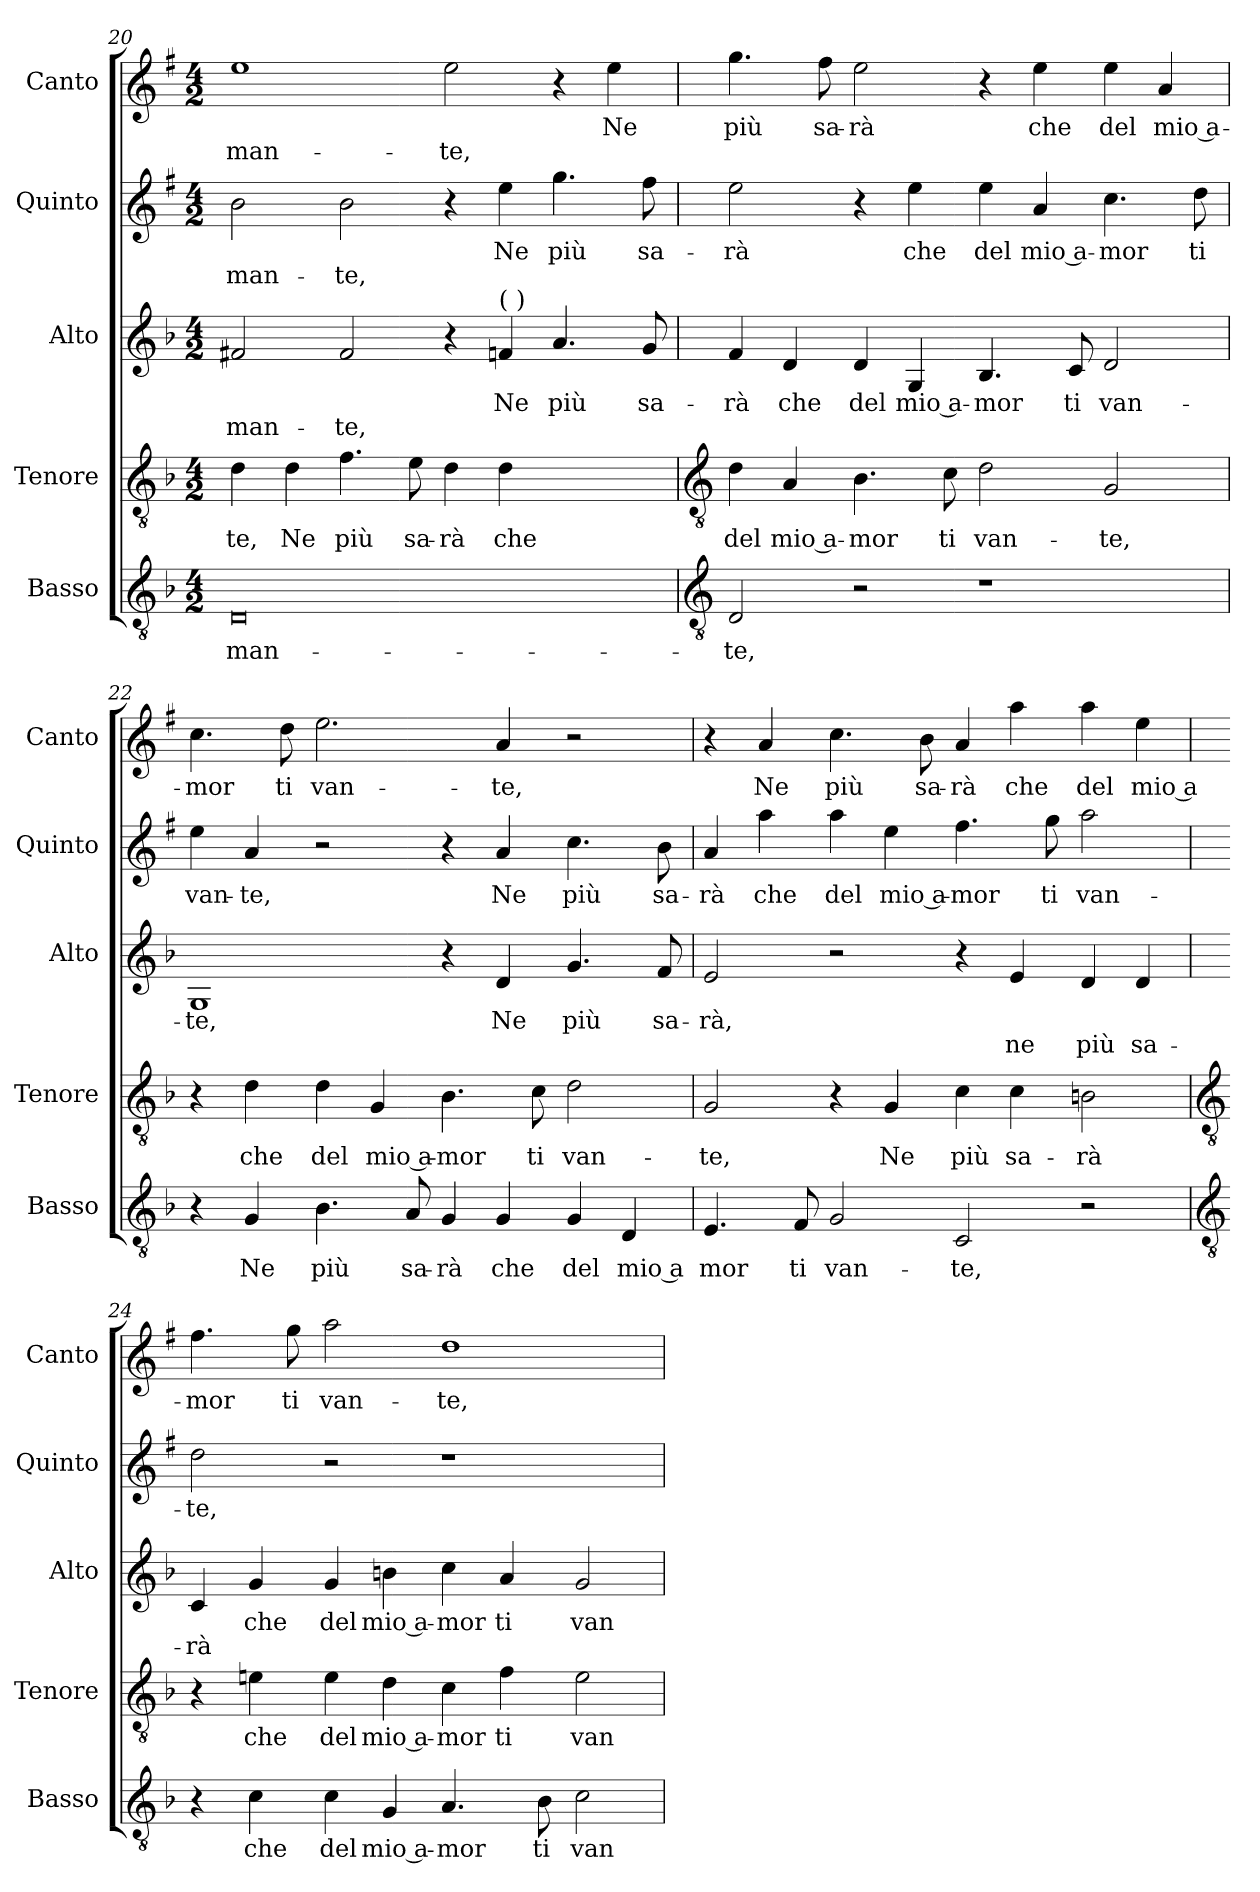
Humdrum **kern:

**kern	**text	**kern	**text	**kern	**text	**text	**kern	**text	**text	**kern	**text	**text
*part5	*part5	*part4	*part4	*part3	*part3	*part3	*part2	*part2	*part2	*part1	*part1	*part1
*staff5	*staff5	*staff4	*staff4	*staff3	*staff3	*staff3	*staff2	*staff2	*staff2	*staff1	*staff1	*staff1
*I"Basso	*	*I"Tenore	*	*I"Alto	*	*	*I"Quinto	*	*	*I"Canto	*	*
*I'Basso	*	*I'Tenore	*	*I'Alto	*	*	*I'Quinto	*	*	*I'Canto	*	*
*clefGv2	*	*clefGv2	*	*clefG2	*	*	*clefG2	*	*	*clefG2	*	*
*	*	*	*	*	*	*	*ITrd1c2	*	*	*ITrd1c2	*	*
*k[b-]	*	*k[b-]	*	*k[b-]	*	*	*k[b-]	*	*	*k[b-]	*	*
*F:	*	*F:	*	*F:	*	*	*F:	*	*	*F:	*	*
*M4/2	*	*M4/2	*	*M4/2	*	*	*M4/2	*	*	*M4/2	*	*
=20	=20	=20	=20	=20	=20	=20	=20	=20	=20	=20	=20	=20
!	!LO:LY:b	!	!LO:LY:b	!	!	!LO:LY:b	!	!	!LO:LY:b	!	!	!LO:LY:b
0D	-man-	4d	-te,	2f#X	.	-man-	2a	.	-man-	1dd	.	-man-
!	!	!	!LO:LY:b	!	!	!	!	!	!	!	!	!
.	.	4d	Ne	.	.	.	.	.	.	.	.	.
!	!	!	!LO:LY:b	!	!	!LO:LY:b	!	!	!LO:LY:b	!	!	!
.	.	4.f	più	2f#	.	-te,	2a	.	-te,	.	.	.
!	!	!	!LO:LY:b	!	!	!	!	!	!	!	!	!
.	.	8e	sa-	.	.	.	.	.	.	.	.	.
!	!	!	!LO:LY:b	!	!	!	!	!	!	!	!	!LO:LY:b
.	.	4d	-rà	4r	.	.	4r	.	.	2dd	.	-te,
!	!	!	!	!LO:TX:a:t=(  )	!	!	!	!	!	!	!	!
!	!	!	!LO:LY:b	!	!LO:LY:b	!	!	!LO:LY:b	!	!	!	!
.	.	4d	che	4f	Ne	.	4dd	Ne	.	.	.	.
!	!	!	!	!	!LO:LY:b	!	!	!LO:LY:b	!	!	!	!
.	.	2ryy	.	4.a	più	.	4.ff	più	.	4r	.	.
!	!	!	!	!	!	!	!	!	!	!	!LO:LY:b	!
.	.	.	.	.	.	.	.	.	.	4dd	Ne	.
!	!	!	!	!	!LO:LY:b	!	!	!LO:LY:b	!	!	!	!
.	.	.	.	8g	sa-	.	8ee	sa-	.	.	.	.
!!LO:LB:g=z
=21	=21	=21	=21	=21	=21	=21	=21	=21	=21	=21	=21	=21
*clefGv2	*	*clefGv2	*	*	*	*	*	*	*	*	*	*
!	!LO:LY:b	!	!LO:LY:b	!	!LO:LY:b	!	!	!LO:LY:b	!	!	!LO:LY:b	!
2D	-te,	4d	del	4f	-rà	.	2dd	-rà	.	4.ff	più	.
!	!	!	!LO:LY:b	!	!LO:LY:b	!	!	!	!	!	!	!
.	.	4A	mio a-	4d	che	.	.	.	.	.	.	.
!	!	!	!	!	!	!	!	!	!	!	!LO:LY:b	!
.	.	.	.	.	.	.	.	.	.	8ee	sa-	.
!	!	!	!LO:LY:b	!	!LO:LY:b	!	!	!	!	!	!LO:LY:b	!
2r	.	4.B-	-mor	4d	del	.	4r	.	.	2dd	-rà	.
!	!	!	!	!	!LO:LY:b	!	!	!LO:LY:b	!	!	!	!
.	.	.	.	4G	mio a-	.	4dd	che	.	.	.	.
!	!	!	!LO:LY:b	!	!	!	!	!	!	!	!	!
.	.	8c	ti	.	.	.	.	.	.	.	.	.
!	!	!	!LO:LY:b	!	!LO:LY:b	!	!	!LO:LY:b	!	!	!	!
1r	.	2d	van-	4.B-	-mor	.	4dd	del	.	4r	.	.
!	!	!	!	!	!	!	!	!LO:LY:b	!	!	!LO:LY:b	!
.	.	.	.	.	.	.	4g	mio a-	.	4dd	che	.
!	!	!	!	!	!LO:LY:b	!	!	!	!	!	!	!
.	.	.	.	8c	ti	.	.	.	.	.	.	.
!	!	!	!LO:LY:b	!	!LO:LY:b	!	!	!LO:LY:b	!	!	!LO:LY:b	!
.	.	2G	-te,	2d	van-	.	4.b-	-mor	.	4dd	del	.
!	!	!	!	!	!	!	!	!	!	!	!LO:LY:b	!
.	.	.	.	.	.	.	.	.	.	4g	mio a-	.
!	!	!	!	!	!	!	!	!LO:LY:b	!	!	!	!
.	.	.	.	.	.	.	8cc	ti	.	.	.	.
=22	=22	=22	=22	=22	=22	=22	=22	=22	=22	=22	=22	=22
!	!	!	!	!	!LO:LY:b	!	!	!LO:LY:b	!	!	!LO:LY:b	!
4r	.	4r	.	1G	-te,	.	4dd	van-	.	4.b-	-mor	.
!	!LO:LY:b	!	!LO:LY:b	!	!	!	!	!LO:LY:b	!	!	!	!
4G	Ne	4d	che	.	.	.	4g	-te,	.	.	.	.
!	!	!	!	!	!	!	!	!	!	!	!LO:LY:b	!
.	.	.	.	.	.	.	.	.	.	8cc	ti	.
!	!LO:LY:b	!	!LO:LY:b	!	!	!	!	!	!	!	!LO:LY:b	!
4.B-	più	4d	del	.	.	.	2r	.	.	2.dd	van-	.
!	!	!	!LO:LY:b	!	!	!	!	!	!	!	!	!
.	.	4G	mio a-	.	.	.	.	.	.	.	.	.
!	!LO:LY:b	!	!	!	!	!	!	!	!	!	!	!
8A	sa-	.	.	.	.	.	.	.	.	.	.	.
!	!LO:LY:b	!	!LO:LY:b	!	!	!	!	!	!	!	!	!
4G	-rà	4.B-	-mor	4r	.	.	4r	.	.	.	.	.
!	!LO:LY:b	!	!	!	!LO:LY:b	!	!	!LO:LY:b	!	!	!LO:LY:b	!
4G	che	.	.	4d	Ne	.	4g	Ne	.	4g	-te,	.
!	!	!	!LO:LY:b	!	!	!	!	!	!	!	!	!
.	.	8c	ti	.	.	.	.	.	.	.	.	.
!	!LO:LY:b	!	!LO:LY:b	!	!LO:LY:b	!	!	!LO:LY:b	!	!	!	!
4G	del	2d	van-	4.g	più	.	4.b-	più	.	2r	.	.
!	!LO:LY:b	!	!	!	!	!	!	!	!	!	!	!
4D	mio a	.	.	.	.	.	.	.	.	.	.	.
!	!	!	!	!	!LO:LY:b	!	!	!LO:LY:b	!	!	!	!
.	.	.	.	8f	sa-	.	8a	sa-	.	.	.	.
=23	=23	=23	=23	=23	=23	=23	=23	=23	=23	=23	=23	=23
!	!LO:LY:b	!	!LO:LY:b	!	!LO:LY:b	!	!	!LO:LY:b	!	!	!	!
4.E	mor	2G	-te,	2e	-rà,	.	4g	-rà	.	4r	.	.
!	!	!	!	!	!	!	!	!LO:LY:b	!	!	!LO:LY:b	!
.	.	.	.	.	.	.	4gg	che	.	4g	Ne	.
!	!LO:LY:b	!	!	!	!	!	!	!	!	!	!	!
8F	ti	.	.	.	.	.	.	.	.	.	.	.
!	!LO:LY:b	!	!	!	!	!	!	!LO:LY:b	!	!	!LO:LY:b	!
2G	van-	4r	.	2r	.	.	4gg	del	.	4.b-	più	.
!	!	!	!LO:LY:b	!	!	!	!	!LO:LY:b	!	!	!	!
.	.	4G	Ne	.	.	.	4dd	mio a-	.	.	.	.
!	!	!	!	!	!	!	!	!	!	!	!LO:LY:b	!
.	.	.	.	.	.	.	.	.	.	8a	sa-	.
!	!LO:LY:b	!	!LO:LY:b	!	!	!	!	!LO:LY:b	!	!	!LO:LY:b	!
2C	-te,	4c	più	4r	.	.	4.ee	-mor	.	4g	-rà	.
!	!	!	!LO:LY:b	!	!	!LO:LY:b	!	!	!	!	!LO:LY:b	!
.	.	4c	sa-	4e	.	ne	.	.	.	4gg	che	.
!	!	!	!	!	!	!	!	!LO:LY:b	!	!	!	!
.	.	.	.	.	.	.	8ff	ti	.	.	.	.
!	!	!	!LO:LY:b	!	!	!LO:LY:b	!	!LO:LY:b	!	!	!LO:LY:b	!
2r	.	2Bn	-rà	4d	.	più	2gg	van-	.	4gg	del	.
!	!	!	!	!	!	!LO:LY:b	!	!	!	!	!LO:LY:b	!
.	.	.	.	4d	.	sa-	.	.	.	4dd	mio a-	.
!!LO:LB:g=z
=24	=24	=24	=24	=24	=24	=24	=24	=24	=24	=24	=24	=24
*clefGv2	*	*clefGv2	*	*	*	*	*	*	*	*	*	*
!	!	!	!	!	!	!LO:LY:b	!	!LO:LY:b	!	!	!LO:LY:b	!
4r	.	4r	.	4c	.	-rà	2cc	-te,	.	4.ee	-mor	.
!	!LO:LY:b	!	!LO:LY:b	!	!LO:LY:b	!	!	!	!	!	!	!
4c	che	4en	che	4g	che	.	.	.	.	.	.	.
!	!	!	!	!	!	!	!	!	!	!	!LO:LY:b	!
.	.	.	.	.	.	.	.	.	.	8ff	ti	.
!	!LO:LY:b	!	!LO:LY:b	!	!LO:LY:b	!	!	!	!	!	!LO:LY:b	!
4c	del	4e	del	4g	del	.	2r	.	.	2gg	van-	.
!	!LO:LY:b	!	!LO:LY:b	!	!LO:LY:b	!	!	!	!	!	!	!
4G	mio a-	4d	mio a-	4bn	mio a-	.	.	.	.	.	.	.
!	!LO:LY:b	!	!LO:LY:b	!	!LO:LY:b	!	!	!	!	!	!LO:LY:b	!
4.A	-mor	4c	-mor	4cc	-mor	.	1r	.	.	1cc	-te,	.
!	!	!	!LO:LY:b	!	!LO:LY:b	!	!	!	!	!	!	!
.	.	4f	ti	4a	ti	.	.	.	.	.	.	.
!	!LO:LY:b	!	!	!	!	!	!	!	!	!	!	!
8B-	ti	.	.	.	.	.	.	.	.	.	.	.
!	!LO:LY:b	!	!LO:LY:b	!	!LO:LY:b	!	!	!	!	!	!	!
2c	van-	2e	van-	2g	van-	.	.	.	.	.	.	.
=	=	=	=	=	=	=	=	=	=	=	=	=
*-	*-	*-	*-	*-	*-	*-	*-	*-	*-	*-	*-	*-
